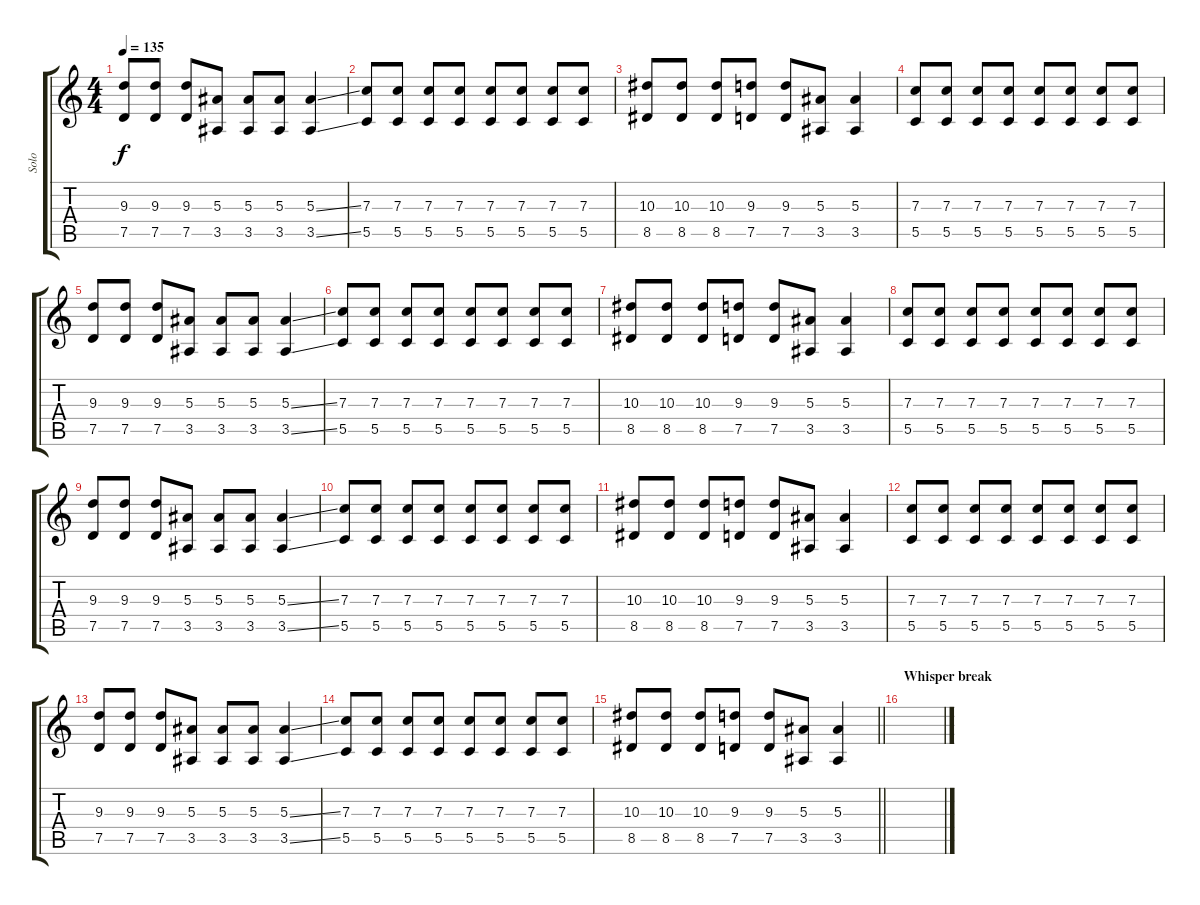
\track ("Solo" "Solo") {instrument overdrivenguitar}
\staff {score tabs}
\tuning (D4 A3 F3 C3 G2 C2) {hide}
\ts (4 4)
\tempo 135
\clef g2
\ks c
(9.3 7.5).8{dy f} (9.3 7.5).8 (9.3 7.5).8 (5.3 3.5).8 (5.3 3.5).8 (5.3 3.5).8 (5.3{ss} 3.5{ss}).4 |
(7.3 5.5).8 (7.3 5.5).8 (7.3 5.5).8 (7.3 5.5).8 (7.3 5.5).8 (7.3 5.5).8 (7.3 5.5).8 (7.3 5.5).8 |
(10.3 8.5).8 (10.3 8.5).8 (10.3 8.5).8 (9.3 7.5).8 (9.3 7.5).8 (5.3 3.5).8 (5.3 3.5).4 |
(7.3 5.5).8 (7.3 5.5).8 (7.3 5.5).8 (7.3 5.5).8 (7.3 5.5).8 (7.3 5.5).8 (7.3 5.5).8 (7.3 5.5).8 |
(9.3 7.5).8 (9.3 7.5).8 (9.3 7.5).8 (5.3 3.5).8 (5.3 3.5).8 (5.3 3.5).8 (5.3{ss} 3.5{ss}).4 |
(7.3 5.5).8 (7.3 5.5).8 (7.3 5.5).8 (7.3 5.5).8 (7.3 5.5).8 (7.3 5.5).8 (7.3 5.5).8 (7.3 5.5).8 |
(10.3 8.5).8 (10.3 8.5).8 (10.3 8.5).8 (9.3 7.5).8 (9.3 7.5).8 (5.3 3.5).8 (5.3 3.5).4 |
(7.3 5.5).8 (7.3 5.5).8 (7.3 5.5).8 (7.3 5.5).8 (7.3 5.5).8 (7.3 5.5).8 (7.3 5.5).8 (7.3 5.5).8 |
(9.3 7.5).8 (9.3 7.5).8 (9.3 7.5).8 (5.3 3.5).8 (5.3 3.5).8 (5.3 3.5).8 (5.3{ss} 3.5{ss}).4 |
(7.3 5.5).8 (7.3 5.5).8 (7.3 5.5).8 (7.3 5.5).8 (7.3 5.5).8 (7.3 5.5).8 (7.3 5.5).8 (7.3 5.5).8 |
(10.3 8.5).8 (10.3 8.5).8 (10.3 8.5).8 (9.3 7.5).8 (9.3 7.5).8 (5.3 3.5).8 (5.3 3.5).4 |
(7.3 5.5).8 (7.3 5.5).8 (7.3 5.5).8 (7.3 5.5).8 (7.3 5.5).8 (7.3 5.5).8 (7.3 5.5).8 (7.3 5.5).8 |
(9.3 7.5).8 (9.3 7.5).8 (9.3 7.5).8 (5.3 3.5).8 (5.3 3.5).8 (5.3 3.5).8 (5.3{ss} 3.5{ss}).4 |
(7.3 5.5).8 (7.3 5.5).8 (7.3 5.5).8 (7.3 5.5).8 (7.3 5.5).8 (7.3 5.5).8 (7.3 5.5).8 (7.3 5.5).8 |
\barLineRight lightlight
(10.3 8.5).8 (10.3 8.5).8 (10.3 8.5).8 (9.3 7.5).8 (9.3 7.5).8 (5.3 3.5).8 (5.3 3.5).4 |
\section ("" "Whisper break")
